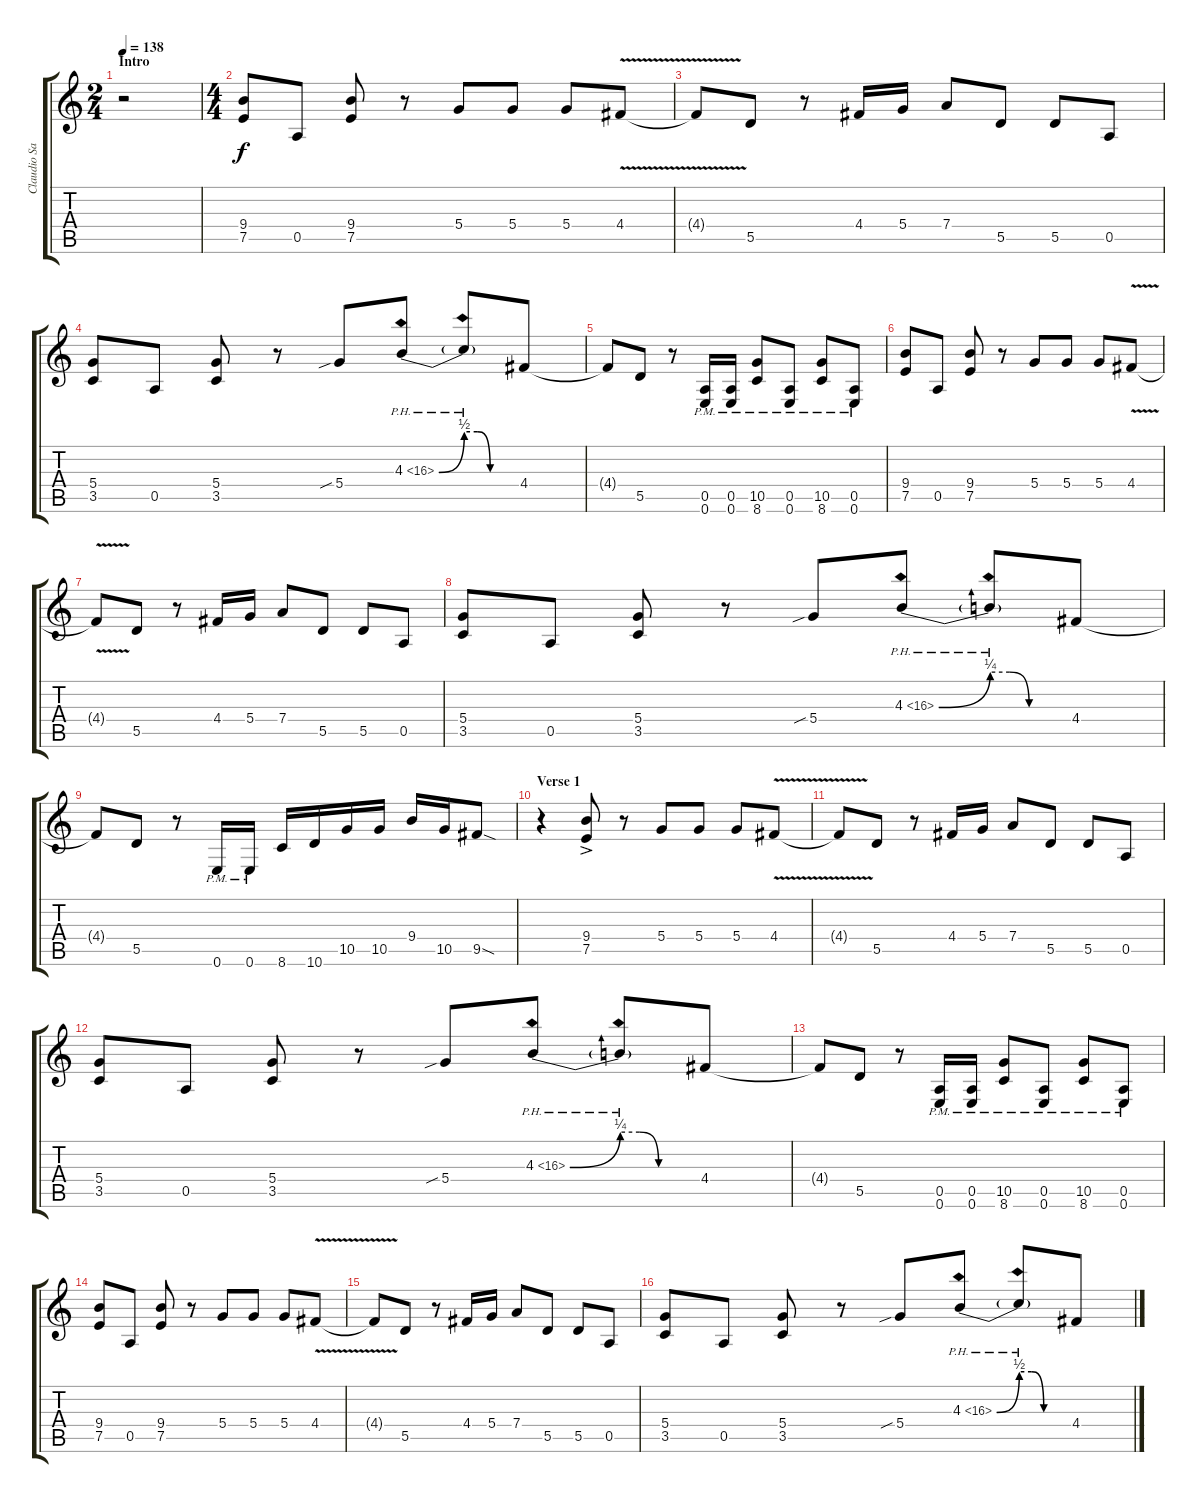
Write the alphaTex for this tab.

\track ("Claudio Sanchez" "Claudio Sa") {instrument overdrivenguitar}
\staff {score tabs}
\tuning (E4 B3 G3 D3 A2 E2) {hide}
\ts (2 4)
\section ("" "Intro")
\tempo 138
\clef g2
\ks c
r.2{dy f instrument overdrivenguitar} |
\ts (4 4)
(9.4 7.5).8 0.5.8 (9.4 7.5).8 r.8 5.4.8 5.4.8 5.4.8 4.4{v}.8 |
4.4{v t}.8 5.5.8 r.8 4.4.16 5.4.16 7.4.8 5.5.8 5.5.8 0.5.8 |
(5.4 3.5).8 0.5.8 (5.4 3.5).8 r.8 5.4{sib}.8 4.3{be (bend 0 0 60 2) ph 12}.8 4.3{be (custom 0 2 15 2 30 0 60 0) ph 12 t}.8 4.4.8 |
4.4{t}.8 5.5.8 r.8 (0.5{pm} 0.6{pm}).16 (0.5{pm} 0.6{pm}).16 (10.5{pm} 8.6{pm}).8 (0.5{pm} 0.6{pm}).8 (10.5{pm} 8.6{pm}).8 (0.5{pm} 0.6{pm}).8 |
(9.4 7.5).8 0.5.8 (9.4 7.5).8 r.8 5.4.8 5.4.8 5.4.8 4.4{v}.8 |
4.4{v t}.8 5.5.8 r.8 4.4.16 5.4.16 7.4.8 5.5.8 5.5.8 0.5.8 |
(5.4 3.5).8 0.5.8 (5.4 3.5).8 r.8 5.4{sib}.8 4.3{be (bend 0 0 60 1) ph 12}.8 4.3{be (custom 0 1 15 1 30 0 60 0) ph 12 t}.8 4.4.8 |
4.4{t}.8 5.5.8 r.8 0.6{pm}.16 0.6{pm}.16 8.6.16 10.6.16 10.5.16 10.5.16 9.4.16 10.5.16 9.5{sod}.8 |
\section ("" "Verse 1")
r.4 (9.4 7.5{ac}).8 r.8 5.4.8 5.4.8 5.4.8 4.4{v}.8 |
4.4{v t}.8 5.5.8 r.8 4.4.16 5.4.16 7.4.8 5.5.8 5.5.8 0.5.8 |
(5.4 3.5).8 0.5.8 (5.4 3.5).8 r.8 5.4{sib}.8 4.3{be (bend 0 0 60 1) ph 12}.8 4.3{be (custom 0 1 15 1 30 0 60 0) ph 12 t}.8 4.4.8 |
4.4{t}.8 5.5.8 r.8 (0.5{pm} 0.6{pm}).16 (0.5{pm} 0.6{pm}).16 (10.5{pm} 8.6{pm}).8 (0.5{pm} 0.6{pm}).8 (10.5{pm} 8.6{pm}).8 (0.5{pm} 0.6{pm}).8 |
(9.4 7.5).8 0.5.8 (9.4 7.5).8 r.8 5.4.8 5.4.8 5.4.8 4.4{v}.8 |
4.4{v t}.8 5.5.8 r.8 4.4.16 5.4.16 7.4.8 5.5.8 5.5.8 0.5.8 |
(5.4 3.5).8 0.5.8 (5.4 3.5).8 r.8 5.4{sib}.8 4.3{be (bend 0 0 60 2) ph 12}.8 4.3{be (custom 0 2 15 2 30 0 60 0) ph 12 t}.8 4.4.8
